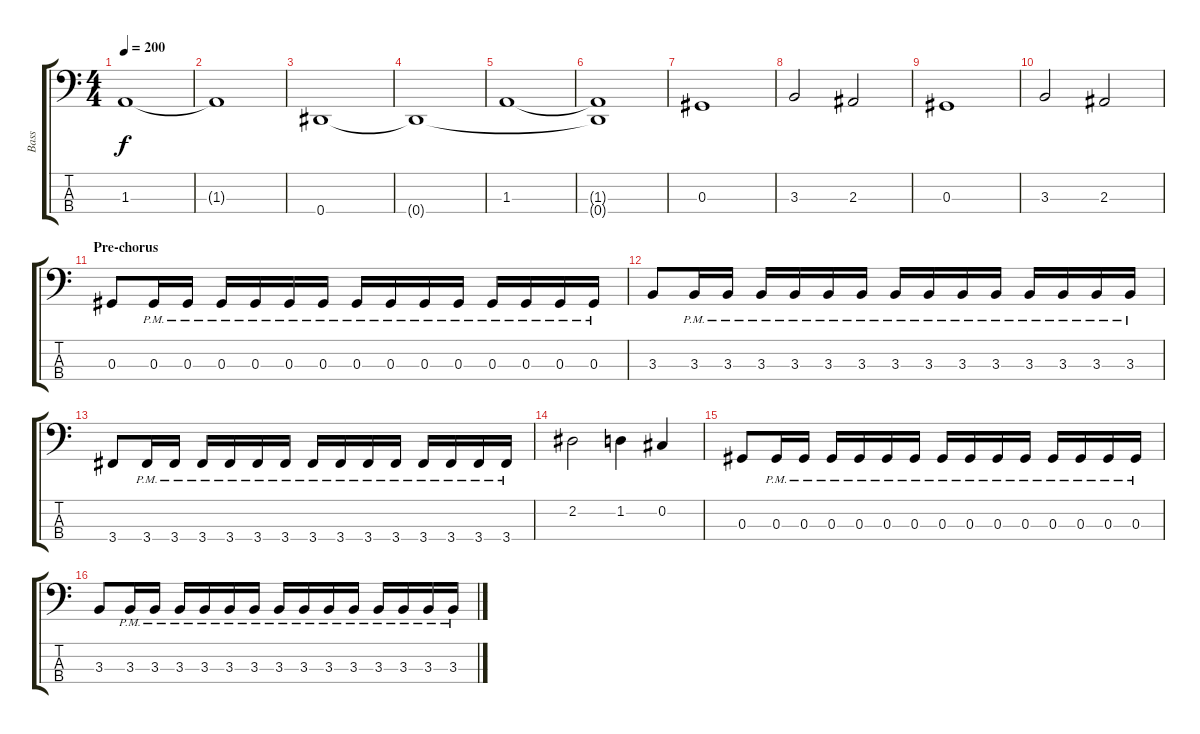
\track ("Bass" "Bass") {instrument slapbass2}
\staff {score tabs}
\tuning (Gb2 Db2 Ab1 Eb1) {hide}
\ts (4 4)
\tempo 200
\clef f4
\ks c
1.3.1{dy f} |
1.3{t}.1 |
0.4.1 |
0.4{t}.1 |
1.3.1 |
(1.3{t} 0.4{t}).1 |
0.3.1 |
3.3.2 2.3.2 |
0.3.1 |
3.3.2 2.3.2 |
\section ("" "Pre-chorus")
0.3.8 0.3{pm}.16 0.3{pm}.16 0.3{pm}.16 0.3{pm}.16 0.3{pm}.16 0.3{pm}.16 0.3{pm}.16 0.3{pm}.16 0.3{pm}.16 0.3{pm}.16 0.3{pm}.16 0.3{pm}.16 0.3{pm}.16 0.3{pm}.16 |
3.3.8 3.3{pm}.16 3.3{pm}.16 3.3{pm}.16 3.3{pm}.16 3.3{pm}.16 3.3{pm}.16 3.3{pm}.16 3.3{pm}.16 3.3{pm}.16 3.3{pm}.16 3.3{pm}.16 3.3{pm}.16 3.3{pm}.16 3.3{pm}.16 |
3.4.8 3.4{pm}.16 3.4{pm}.16 3.4{pm}.16 3.4{pm}.16 3.4{pm}.16 3.4{pm}.16 3.4{pm}.16 3.4{pm}.16 3.4{pm}.16 3.4{pm}.16 3.4{pm}.16 3.4{pm}.16 3.4{pm}.16 3.4{pm}.16 |
2.2.2 1.2.4 0.2.4 |
0.3.8 0.3{pm}.16 0.3{pm}.16 0.3{pm}.16 0.3{pm}.16 0.3{pm}.16 0.3{pm}.16 0.3{pm}.16 0.3{pm}.16 0.3{pm}.16 0.3{pm}.16 0.3{pm}.16 0.3{pm}.16 0.3{pm}.16 0.3{pm}.16 |
3.3.8 3.3{pm}.16 3.3{pm}.16 3.3{pm}.16 3.3{pm}.16 3.3{pm}.16 3.3{pm}.16 3.3{pm}.16 3.3{pm}.16 3.3{pm}.16 3.3{pm}.16 3.3{pm}.16 3.3{pm}.16 3.3{pm}.16 3.3{pm}.16
